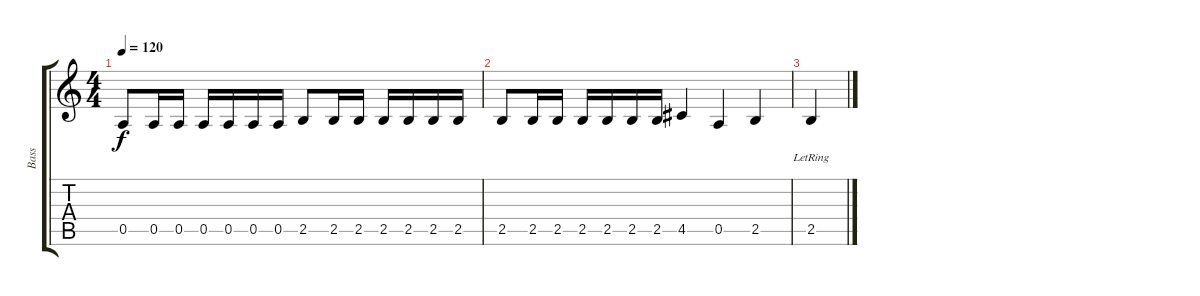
\track ("Bass" "Bass") {instrument electricbassfinger}
\staff {score tabs}
\tuning (E4 B3 G3 D3 A2 E2) {hide}
\ts (4 4)
\tempo 120
\clef g2
\ks c
0.5.8{dy f} 0.5.16 0.5.16 0.5.16 0.5.16 0.5.16 0.5.16 2.5.8 2.5.16 2.5.16 2.5.16 2.5.16 2.5.16 2.5.16 |
2.5.8 2.5.16 2.5.16 2.5.16 2.5.16 2.5.16 2.5.16 4.5.4 0.5.4 2.5.4 |
2.5{lr}.4
